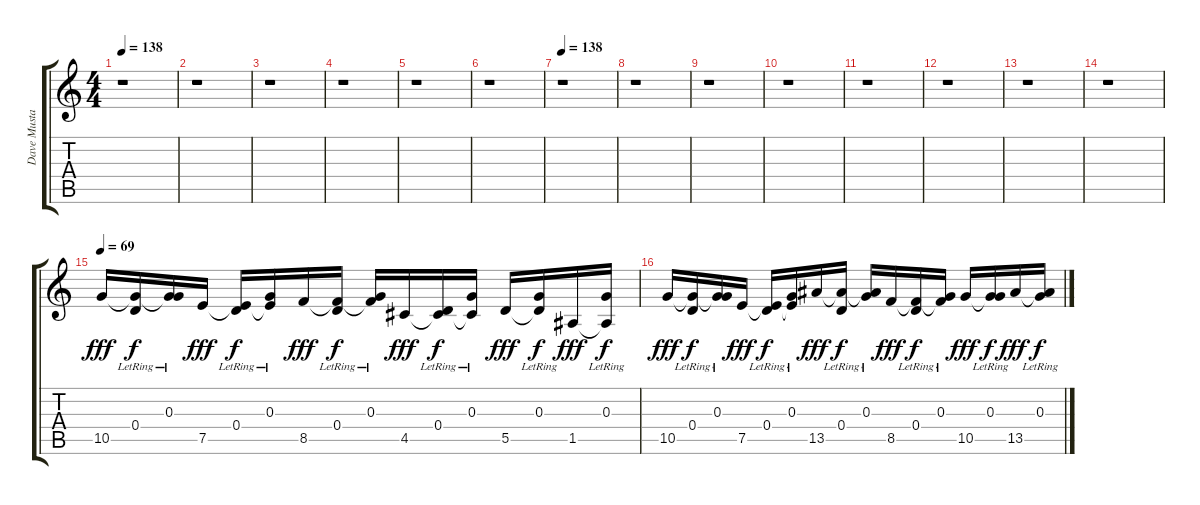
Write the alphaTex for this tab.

\track ("Dave Mustaine Acoustic" "Dave Musta") {instrument acousticguitarsteel}
\staff {score tabs}
\tuning (E4 B3 G3 D3 A2 E2) {hide}
\ts (4 4)
\tempo 138
\clef g2
\ks c
r.1{dy f} |
r.1 |
r.1 |
r.1 |
r.1 |
r.1 |
\tempo 138
r.1 |
r.1 |
r.1 |
r.1 |
r.1 |
r.1 |
r.1 |
r.1 |
\tempo 69
10.5.16{dy fff} (0.4{lr} 10.5{t}).16{dy f} (0.3{lr} 10.5{t}).16 7.5.16{dy fff} (0.4{lr} 7.5{t}).16{dy f} (0.3{lr} 7.5{t}).16 8.5.16{dy fff} (0.4{lr} 8.5{t}).16{dy f} (0.3{lr} 8.5{t}).16 4.5.16{dy fff} (0.4{lr} 4.5{t}).16{dy f} (0.3{lr} 4.5{t}).16 5.5.16{dy fff} (0.3{lr} 5.5{t}).16{dy f} 1.5.16{dy fff} (0.3{lr} 1.5{t}).16{dy f} |
10.5.16{dy fff} (0.4{lr} 10.5{t}).16{dy f} (0.3{lr} 10.5{t}).16 7.5.16{dy fff} (0.4{lr} 7.5{t}).16{dy f} (0.3{lr} 7.5{t}).16 13.5.16{dy fff} (0.4{lr} 13.5{t}).16{dy f} (0.3{lr} 13.5{t}).16 8.5.16{dy fff} (0.4{lr} 8.5{t}).16{dy f} (0.3{lr} 8.5{t}).16 10.5.16{dy fff} (0.3{lr} 10.5{t}).16{dy f} 13.5.16{dy fff} (0.3{lr} 13.5{t}).16{dy f}
